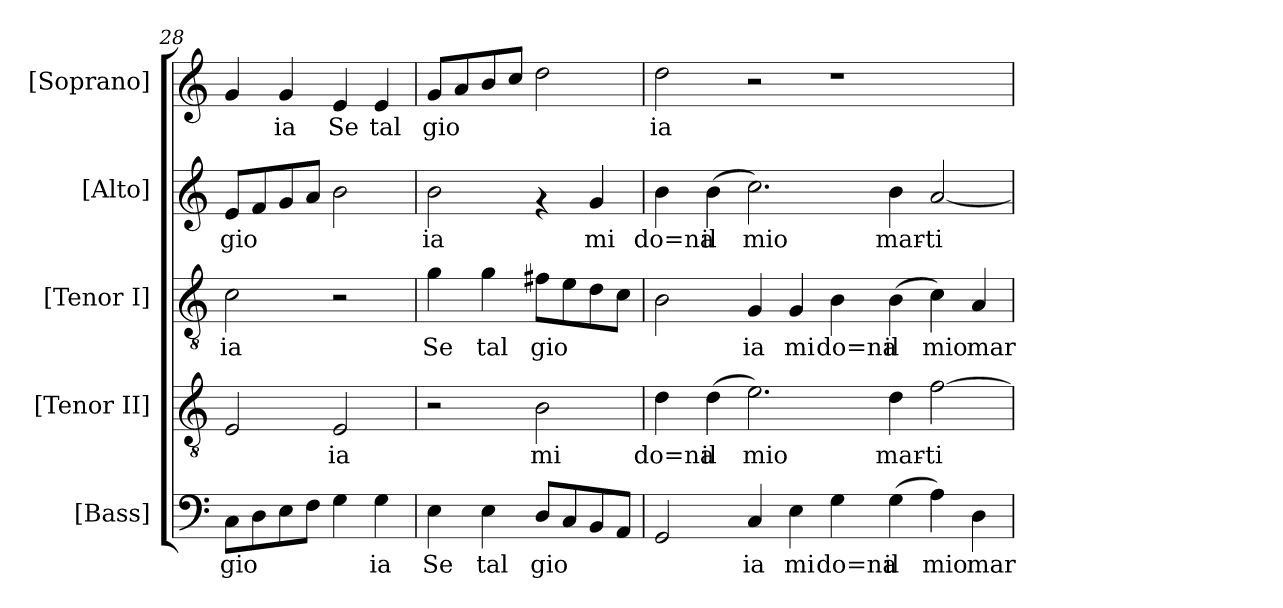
**kern	**text	**kern	**text	**kern	**text	**kern	**text	**kern	**text
*part5	*part5	*part4	*part4	*part3	*part3	*part2	*part2	*part1	*part1
*staff5	*staff5	*staff4	*staff4	*staff3	*staff3	*staff2	*staff2	*staff1	*staff1
*I"[Bass]	*	*I"[Tenor II]	*	*I"[Tenor I]	*	*I"[Alto]	*	*I"[Soprano]	*
!!LO:PB:g=z
*clefF4	*	*clefGv2	*	*clefGv2	*	*clefG2	*	*clefG2	*
*k[]	*	*k[]	*	*k[]	*	*k[]	*	*k[]	*
*C:	*	*C:	*	*C:	*	*C:	*	*C:	*
=28	=28	=28	=28	=28	=28	=28	=28	=28	=28
!	!LO:LY:b:cj	!	!LO:LY:b:cj	!	!LO:LY:b:cj	!	!LO:LY:b:cj	!	!LO:LY:b:cj
8C\L	gio-	2E/	--	2c\	-ia	8e/L	gio-	4g/	--
!	!LO:LY:b:cj	!	!	!	!	!	!LO:LY:b:cj	!	!
8D\	--	.	.	.	.	8f/	--	.	.
!	!LO:LY:b:cj	!	!	!	!	!	!LO:LY:b:cj	!	!LO:LY:b:cj
8E\	--	.	.	.	.	8g/	--	4g/	-ia
!	!LO:LY:b:cj	!	!	!	!	!	!LO:LY:b:cj	!	!
8F\J	--	.	.	.	.	8a/J	--	.	.
!	!LO:LY:b:cj	!	!LO:LY:b:cj	!	!	!	!LO:LY:b:cj	!	!LO:LY:b:cj
4G\	--	2E/	-ia	2r	.	2b\	--	4e/	Se
!	!LO:LY:b:cj	!	!	!	!	!	!	!	!LO:LY:b:cj
4G\	-ia	.	.	.	.	.	.	4e/	tal
=29	=29	=29	=29	=29	=29	=29	=29	=29	=29
!	!LO:LY:b:cj	!	!	!	!LO:LY:b:cj	!	!LO:LY:b:cj	!	!LO:LY:b:cj
4E\	Se	2r	.	4g\	Se	2b\	-ia	8g/L	gio-
!	!	!	!	!	!	!	!	!	!LO:LY:b:cj
.	.	.	.	.	.	.	.	8a/	--
!	!LO:LY:b:cj	!	!	!	!LO:LY:b:cj	!	!	!	!LO:LY:b:cj
4E\	tal	.	.	4g\	tal	.	.	8b/	--
!	!	!	!	!	!	!	!	!	!LO:LY:b:cj
.	.	.	.	.	.	.	.	8cc/J	--
!	!LO:LY:b:cj	!	!LO:LY:b:cj	!	!LO:LY:b:cj	!	!	!	!LO:LY:b:cj
8D/L	gio-	2B\	mi	8f#X\L	gio-	4rf	.	2dd\	--
!	!LO:LY:b:cj	!	!	!	!LO:LY:b:cj	!	!	!	!
8C/	--	.	.	8e\	--	.	.	.	.
!	!LO:LY:b:cj	!	!	!	!LO:LY:b:cj	!	!LO:LY:b:cj	!	!
8BB/	--	.	.	8d\	--	4g/	mi	.	.
!	!LO:LY:b:cj	!	!	!	!LO:LY:b:cj	!	!	!	!
8AA/J	--	.	.	8c\J	--	.	.	.	.
=30	=30	=30	=30	=30	=30	=30	=30	=30	=30
!	!LO:LY:b:cj	!	!LO:LY:b:cj	!	!LO:LY:b:cj	!	!LO:LY:b:cj	!	!LO:LY:b:cj
2GG/	--	4d\	do=na	2B\	--	4b\	do=na	2dd\	-ia
!	!	!	!LO:LY:b:cj	!	!	!	!LO:LY:b:cj	!	!
.	.	(<4d\	il	.	.	(<4b\	il	.	.
!	!LO:LY:b:cj	!	!LO:LY:b:cj	!	!LO:LY:b:cj	!	!LO:LY:b:cj	!	!
4C/	-ia	2.e\)	mio	4G/	-ia	2.cc\)	mio	2r	.
!	!LO:LY:b:cj	!	!	!	!LO:LY:b:cj	!	!	!	!
4E\	mi	.	.	4G/	mi	.	.	.	.
!	!LO:LY:b:cj	!	!	!	!LO:LY:b:cj	!	!	!	!
4G\	do=na	.	.	4B\	do=na	.	.	1r	.
!	!LO:LY:b:cj	!	!LO:LY:b:cj	!	!LO:LY:b:cj	!	!LO:LY:b:cj	!	!
(<4G\	il	4d\	mar-	(<4B\	il	4b\	mar-	.	.
!	!LO:LY:b:cj	!	!LO:LY:b:cj	!	!LO:LY:b:cj	!	!LO:LY:b:cj	!	!
4A\)	mio	[>2f\	-ti-	4c\)	mio	[<2a/	-ti-	.	.
!	!LO:LY:b:cj	!	!	!	!LO:LY:b:cj	!	!	!	!
4D\	mar-	.	.	4A/	mar-	.	.	.	.
=	=	=	=	=	=	=	=	=	=
*-	*-	*-	*-	*-	*-	*-	*-	*-	*-
